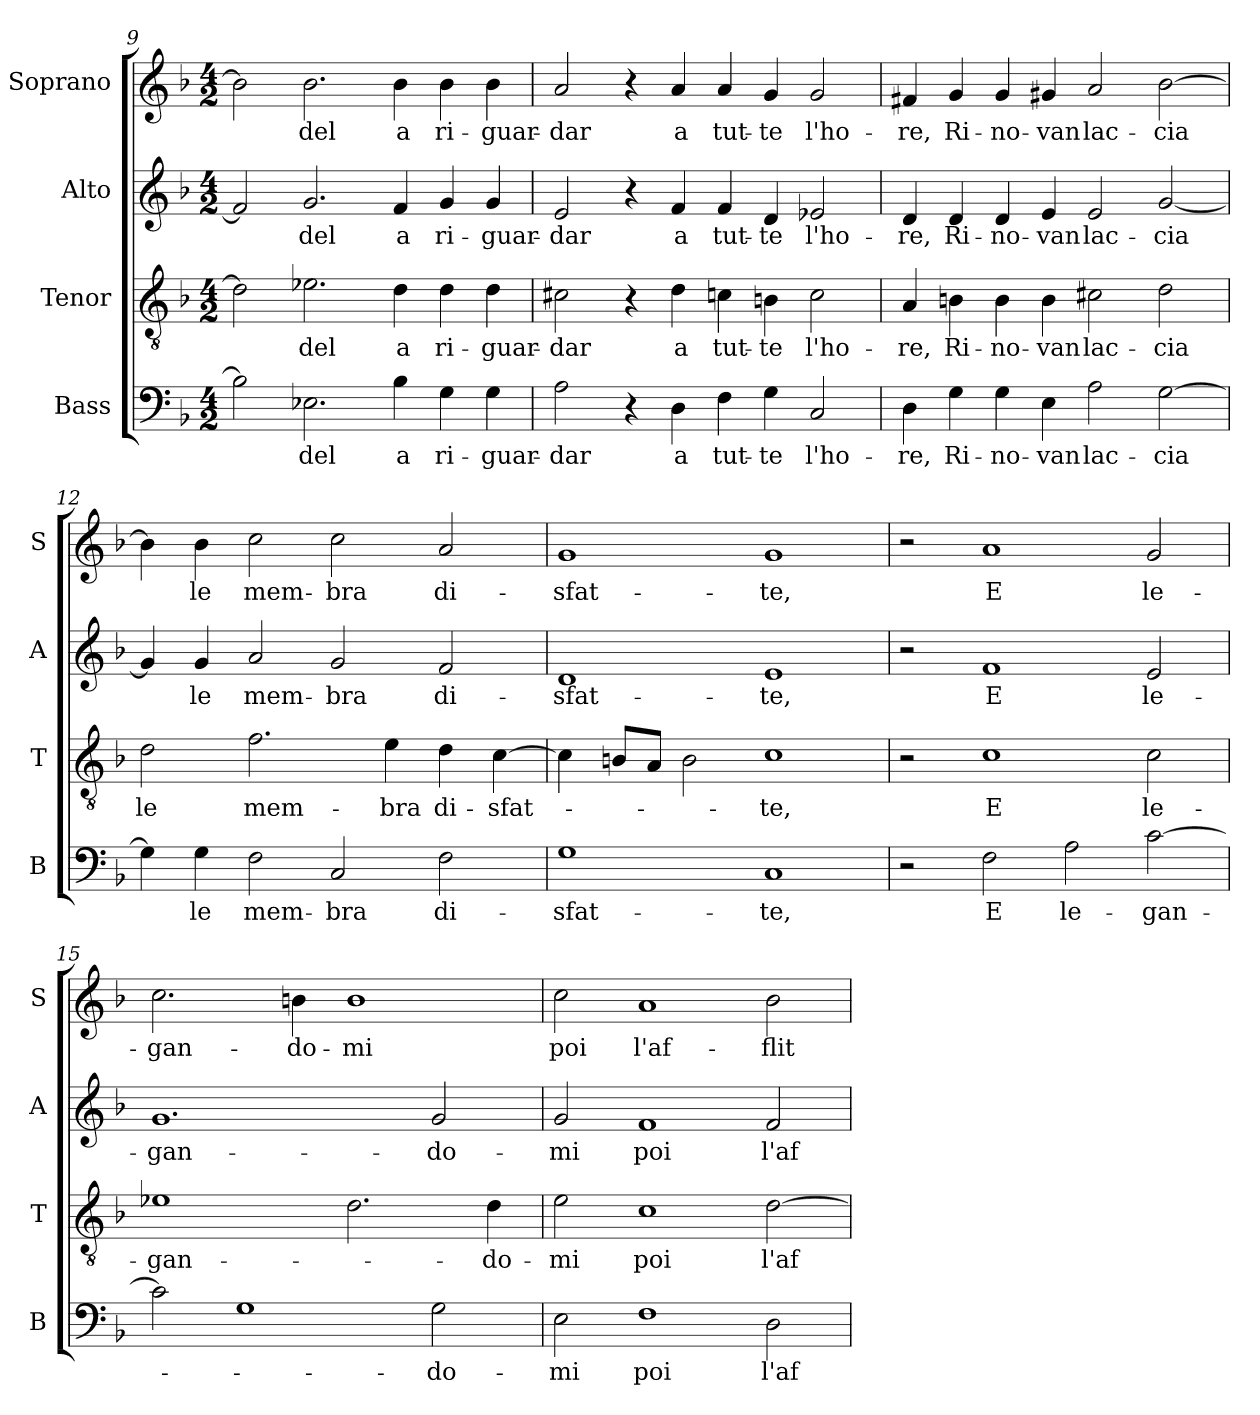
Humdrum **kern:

**kern	**text	**kern	**text	**kern	**text	**kern	**text
*part4	*part4	*part3	*part3	*part2	*part2	*part1	*part1
*staff4	*staff4	*staff3	*staff3	*staff2	*staff2	*staff1	*staff1
*I"Bass	*	*I"Tenor	*	*I"Alto	*	*I"Soprano	*
*I'B	*	*I'T	*	*I'A	*	*I'S	*
!!LO:LB:g=z
*clefF4	*	*clefGv2	*	*clefG2	*	*clefG2	*
*k[b-]	*	*k[b-]	*	*k[b-]	*	*k[b-]	*
*F:	*	*F:	*	*F:	*	*F:	*
*M4/2	*	*M4/2	*	*M4/2	*	*M4/2	*
=9	=9	=9	=9	=9	=9	=9	=9
2B-\]	.	2d\]	.	2f/]	.	2b-\]	.
!	!LO:LY:b	!	!LO:LY:b	!	!LO:LY:b	!	!LO:LY:b
2.E-X\	-del	2.e-X\	-del	2.g/	-del	2.b-\	-del
!	!LO:LY:b	!	!LO:LY:b	!	!LO:LY:b	!	!LO:LY:b
4B-\	a	4d\	a	4f/	a	4b-\	a
!	!LO:LY:b	!	!LO:LY:b	!	!LO:LY:b	!	!LO:LY:b
4G\	ri-	4d\	ri-	4g/	ri-	4b-\	ri-
!	!LO:LY:b	!	!LO:LY:b	!	!LO:LY:b	!	!LO:LY:b
4G\	-guar-	4d\	-guar-	4g/	-guar-	4b-\	-guar-
=10	=10	=10	=10	=10	=10	=10	=10
!	!LO:LY:b	!	!LO:LY:b	!	!LO:LY:b	!	!LO:LY:b
2A\	-dar	2c#X\	-dar	2e/	-dar	2a/	-dar
4r	.	4r	.	4r	.	4r	.
!	!LO:LY:b	!	!LO:LY:b	!	!LO:LY:b	!	!LO:LY:b
4D\	a	4d\	a	4f/	a	4a/	a
!	!LO:LY:b	!	!LO:LY:b	!	!LO:LY:b	!	!LO:LY:b
4F\	tut-	4cn\	tut-	4f/	tut-	4a/	tut-
!	!LO:LY:b	!	!LO:LY:b	!	!LO:LY:b	!	!LO:LY:b
4G\	-te	4Bn\	-te	4d/	-te	4g/	-te
!	!LO:LY:b	!	!LO:LY:b	!	!LO:LY:b	!	!LO:LY:b
2C/	l'ho-	2c\	l'ho-	2e-X/	l'ho-	2g/	l'ho-
=11	=11	=11	=11	=11	=11	=11	=11
!	!LO:LY:b	!	!LO:LY:b	!	!LO:LY:b	!	!LO:LY:b
4D\	-re,	4A/	-re,	4d/	-re,	4f#X/	-re,
!	!LO:LY:b	!	!LO:LY:b	!	!LO:LY:b	!	!LO:LY:b
4G\	Ri-	4Bn\	Ri-	4d/	Ri-	4g/	Ri-
!	!LO:LY:b	!	!LO:LY:b	!	!LO:LY:b	!	!LO:LY:b
4G\	-no-	4B\	-no-	4d/	-no-	4g/	-no-
!	!LO:LY:b	!	!LO:LY:b	!	!LO:LY:b	!	!LO:LY:b
4E\	-van	4B\	-van	4e/	-van	4g#X/	-van
!	!LO:LY:b	!	!LO:LY:b	!	!LO:LY:b	!	!LO:LY:b
2A\	lac-	2c#X\	lac-	2e/	lac-	2a/	lac-
!	!LO:LY:b	!	!LO:LY:b	!	!LO:LY:b	!	!LO:LY:b
[2G\	-cia	2d\	-cia	[2g/	-cia	[2b-\	-cia
!!LO:PB:g=z
=12	=12	=12	=12	=12	=12	=12	=12
!	!	!	!LO:LY:b	!	!	!	!
4G\]	.	2d\	le	4g/]	.	4b-\]	.
!	!LO:LY:b	!	!	!	!LO:LY:b	!	!LO:LY:b
4G\	le	.	.	4g/	le	4b-\	le
!	!LO:LY:b	!	!LO:LY:b	!	!LO:LY:b	!	!LO:LY:b
2F\	mem-	2.f\	mem-	2a/	mem-	2cc\	mem-
!	!LO:LY:b	!	!	!	!LO:LY:b	!	!LO:LY:b
2C/	-bra	.	.	2g/	-bra	2cc\	-bra
!	!	!	!LO:LY:b	!	!	!	!
.	.	4e\	-bra	.	.	.	.
!	!LO:LY:b	!	!LO:LY:b	!	!LO:LY:b	!	!LO:LY:b
2F\	di-	4d\	di-	2f/	di-	2a/	di-
!	!	!	!LO:LY:b	!	!	!	!
.	.	[4c\	-sfat-	.	.	.	.
=13	=13	=13	=13	=13	=13	=13	=13
!	!LO:LY:b	!	!	!	!LO:LY:b	!	!LO:LY:b
1G	-sfat-	4c\]	.	1d	-sfat-	1g	-sfat-
.	.	8Bn/L	.	.	.	.	.
.	.	8A/J	.	.	.	.	.
.	.	2B\	.	.	.	.	.
!	!LO:LY:b	!	!LO:LY:b	!	!LO:LY:b	!	!LO:LY:b
1C	-te,	1c	-te,	1e	-te,	1g	-te,
=14	=14	=14	=14	=14	=14	=14	=14
2r	.	2r	.	2r	.	2r	.
!	!LO:LY:b	!	!LO:LY:b	!	!LO:LY:b	!	!LO:LY:b
2F\	E	1c	E	1f	E	1a	E
!	!LO:LY:b	!	!	!	!	!	!
2A\	le-	.	.	.	.	.	.
!	!LO:LY:b	!	!LO:LY:b	!	!LO:LY:b	!	!LO:LY:b
[2c\	-gan-	2c\	le-	2e/	le-	2g/	le-
=15	=15	=15	=15	=15	=15	=15	=15
!	!	!	!LO:LY:b	!	!LO:LY:b	!	!LO:LY:b
2c\]	.	1e-X	-gan-	1.g	-gan-	2.cc\	-gan-
1G	.	.	.	.	.	.	.
!	!	!	!	!	!	!	!LO:LY:b
.	.	.	.	.	.	4bn\	-do-
!	!	!	!	!	!	!	!LO:LY:b
.	.	2.d\	.	.	.	1b	-mi
!	!LO:LY:b	!	!	!	!LO:LY:b	!	!
2G\	-do-	.	.	2g/	-do-	.	.
!	!	!	!LO:LY:b	!	!	!	!
.	.	4d\	-do-	.	.	.	.
!!LO:LB:g=z
=16	=16	=16	=16	=16	=16	=16	=16
!	!LO:LY:b	!	!LO:LY:b	!	!LO:LY:b	!	!LO:LY:b
2E\	-mi	2e\	-mi	2g/	-mi	2cc\	poi
!	!LO:LY:b	!	!LO:LY:b	!	!LO:LY:b	!	!LO:LY:b
1F	poi	1c	poi	1f	poi	1a	l'af-
!	!LO:LY:b	!	!LO:LY:b	!	!LO:LY:b	!	!LO:LY:b
2D\	l'af-	[2d\	l'af-	2f/	l'af-	2b-\	-flit-
=	=	=	=	=	=	=	=
*-	*-	*-	*-	*-	*-	*-	*-
